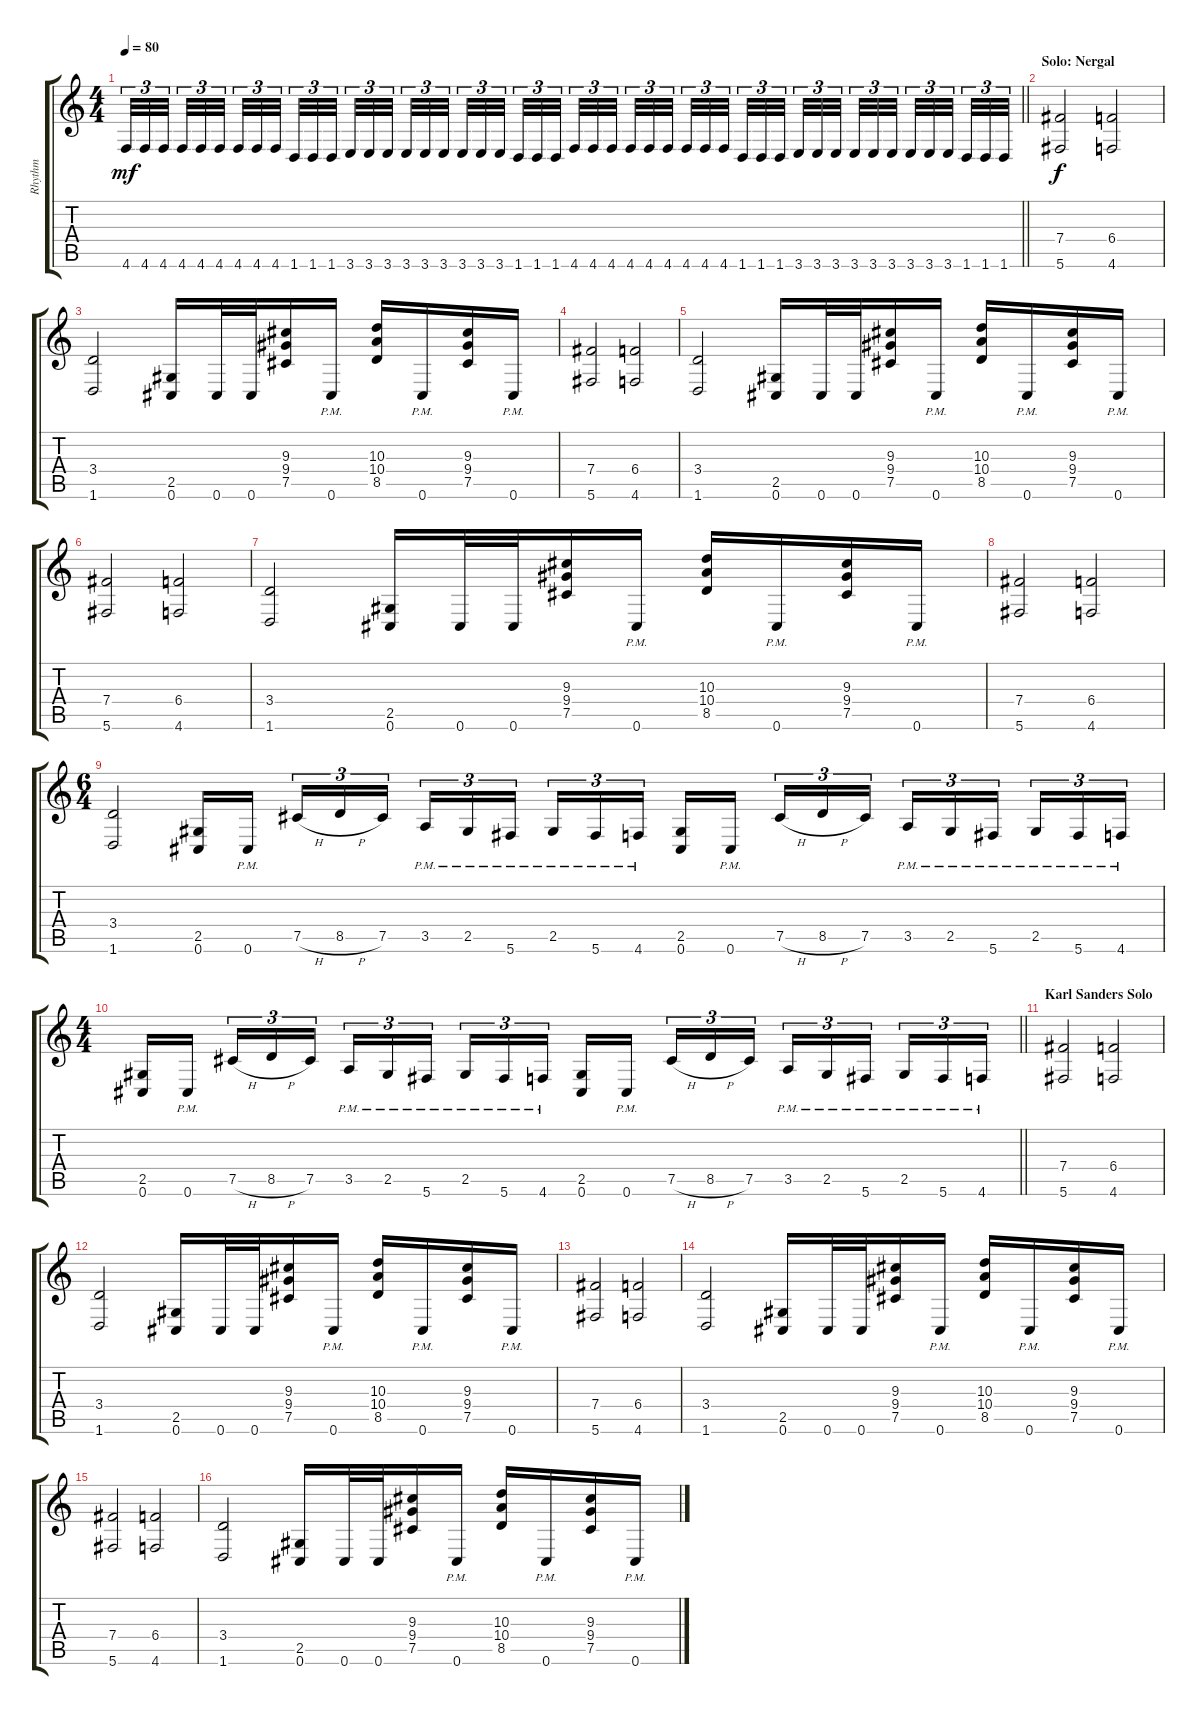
\track ("Rhythm" "Rhythm") {instrument overdrivenguitar}
\staff {score tabs}
\tuning (Db4 Ab3 E3 B2 Gb2 Db2) {hide}
\ts (4 4)
\tempo 80
\clef g2
\barLineRight lightlight
\ks c
4.6.32{tu (3 2) dy mf} 4.6.32{tu (3 2)} 4.6.32{tu (3 2) beam splitsecondary} 4.6.32{tu (3 2)} 4.6.32{tu (3 2)} 4.6.32{tu (3 2) beam splitsecondary} 4.6.32{tu (3 2)} 4.6.32{tu (3 2)} 4.6.32{tu (3 2) beam splitsecondary} 1.6.32{tu (3 2)} 1.6.32{tu (3 2)} 1.6.32{tu (3 2)} 3.6.32{tu (3 2)} 3.6.32{tu (3 2)} 3.6.32{tu (3 2) beam splitsecondary} 3.6.32{tu (3 2)} 3.6.32{tu (3 2)} 3.6.32{tu (3 2) beam splitsecondary} 3.6.32{tu (3 2)} 3.6.32{tu (3 2)} 3.6.32{tu (3 2) beam splitsecondary} 1.6.32{tu (3 2)} 1.6.32{tu (3 2)} 1.6.32{tu (3 2)} 4.6.32{tu (3 2)} 4.6.32{tu (3 2)} 4.6.32{tu (3 2) beam splitsecondary} 4.6.32{tu (3 2)} 4.6.32{tu (3 2)} 4.6.32{tu (3 2) beam splitsecondary} 4.6.32{tu (3 2)} 4.6.32{tu (3 2)} 4.6.32{tu (3 2) beam splitsecondary} 1.6.32{tu (3 2)} 1.6.32{tu (3 2)} 1.6.32{tu (3 2)} 3.6.32{tu (3 2)} 3.6.32{tu (3 2)} 3.6.32{tu (3 2) beam splitsecondary} 3.6.32{tu (3 2)} 3.6.32{tu (3 2)} 3.6.32{tu (3 2) beam splitsecondary} 3.6.32{tu (3 2)} 3.6.32{tu (3 2)} 3.6.32{tu (3 2) beam splitsecondary} 1.6.32{tu (3 2)} 1.6.32{tu (3 2)} 1.6.32{tu (3 2)} |
\section ("" "Solo: Nergal")
(7.4 5.6).2{dy f} (6.4 4.6).2 |
(3.4 1.6).2 (2.5 0.6).16 0.6.32 0.6.32 (9.3 9.4 7.5).16 0.6{pm}.16 (10.3 10.4 8.5).16 0.6{pm}.16 (9.3 9.4 7.5).16 0.6{pm}.16 |
(7.4 5.6).2 (6.4 4.6).2 |
(3.4 1.6).2 (2.5 0.6).16 0.6.32 0.6.32 (9.3 9.4 7.5).16 0.6{pm}.16 (10.3 10.4 8.5).16 0.6{pm}.16 (9.3 9.4 7.5).16 0.6{pm}.16 |
(7.4 5.6).2 (6.4 4.6).2 |
(3.4 1.6).2 (2.5 0.6).16 0.6.32 0.6.32 (9.3 9.4 7.5).16 0.6{pm}.16 (10.3 10.4 8.5).16 0.6{pm}.16 (9.3 9.4 7.5).16 0.6{pm}.16 |
(7.4 5.6).2 (6.4 4.6).2 |
\ts (6 4)
(3.4 1.6).2 (2.5 0.6).16 0.6{pm}.16{beam splitsecondary} 7.5{h}.16{tu (3 2)} 8.5{h}.16{tu (3 2)} 7.5.16{tu (3 2)} 3.5{pm}.16{tu (3 2)} 2.5{pm}.16{tu (3 2)} 5.6{pm}.16{tu (3 2) beam splitsecondary} 2.5{pm}.16{tu (3 2)} 5.6{pm}.16{tu (3 2)} 4.6{pm}.16{tu (3 2) beam splitsecondary} (2.5 0.6).16 0.6{pm}.16{beam splitsecondary} 7.5{h}.16{tu (3 2)} 8.5{h}.16{tu (3 2)} 7.5.16{tu (3 2) beam splitsecondary} 3.5{pm}.16{tu (3 2)} 2.5{pm}.16{tu (3 2)} 5.6{pm}.16{tu (3 2) beam splitsecondary} 2.5{pm}.16{tu (3 2)} 5.6{pm}.16{tu (3 2)} 4.6{pm}.16{tu (3 2)} |
\ts (4 4)
\barLineRight lightlight
(2.5 0.6).16 0.6{pm}.16{beam splitsecondary} 7.5{h}.16{tu (3 2)} 8.5{h}.16{tu (3 2)} 7.5.16{tu (3 2)} 3.5{pm}.16{tu (3 2)} 2.5{pm}.16{tu (3 2)} 5.6{pm}.16{tu (3 2) beam splitsecondary} 2.5{pm}.16{tu (3 2)} 5.6{pm}.16{tu (3 2)} 4.6{pm}.16{tu (3 2)} (2.5 0.6).16 0.6{pm}.16{beam splitsecondary} 7.5{h}.16{tu (3 2)} 8.5{h}.16{tu (3 2)} 7.5.16{tu (3 2)} 3.5{pm}.16{tu (3 2)} 2.5{pm}.16{tu (3 2)} 5.6{pm}.16{tu (3 2) beam splitsecondary} 2.5{pm}.16{tu (3 2)} 5.6{pm}.16{tu (3 2)} 4.6{pm}.16{tu (3 2)} |
\section ("" "Karl Sanders Solo")
(7.4 5.6).2 (6.4 4.6).2 |
(3.4 1.6).2 (2.5 0.6).16 0.6.32 0.6.32 (9.3 9.4 7.5).16 0.6{pm}.16 (10.3 10.4 8.5).16 0.6{pm}.16 (9.3 9.4 7.5).16 0.6{pm}.16 |
(7.4 5.6).2 (6.4 4.6).2 |
(3.4 1.6).2 (2.5 0.6).16 0.6.32 0.6.32 (9.3 9.4 7.5).16 0.6{pm}.16 (10.3 10.4 8.5).16 0.6{pm}.16 (9.3 9.4 7.5).16 0.6{pm}.16 |
(7.4 5.6).2 (6.4 4.6).2 |
(3.4 1.6).2 (2.5 0.6).16 0.6.32 0.6.32 (9.3 9.4 7.5).16 0.6{pm}.16 (10.3 10.4 8.5).16 0.6{pm}.16 (9.3 9.4 7.5).16 0.6{pm}.16
